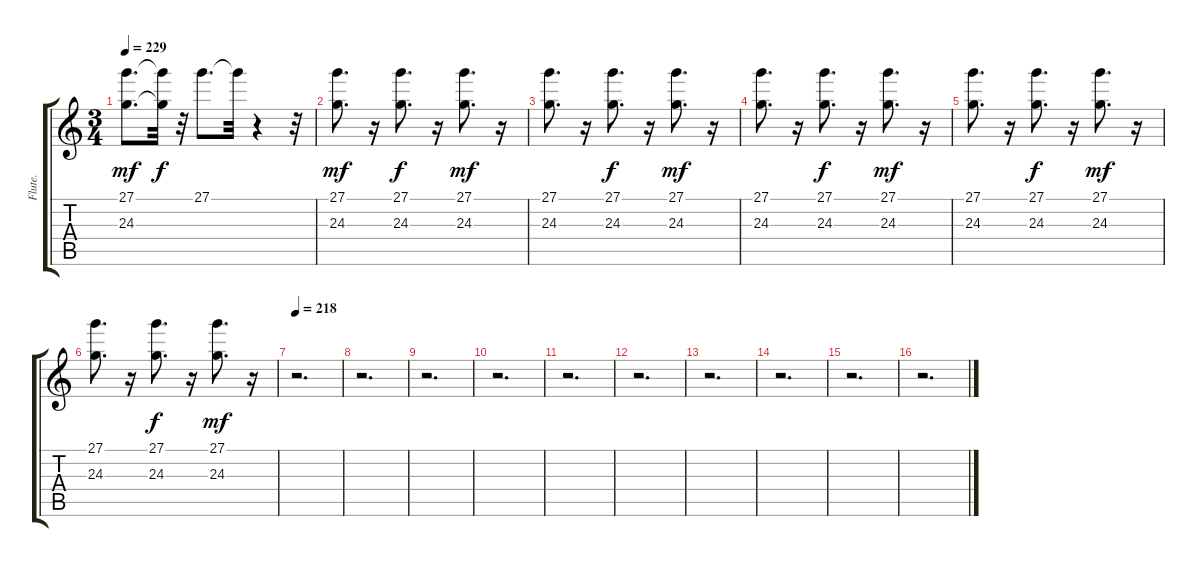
\track ("Flute." "Flute.") {instrument flute}
\staff {score tabs}
\tuning (E4 B3 G3 D3 A2 E2) {hide}
\ts (3 4)
\tempo 229
\clef g2
\ks c
(27.1 24.3).8{d dy mf} (27.1{t} 24.3{t}).32{dy f} r.32 27.1.8{d} 27.1{t}.32 r.4 r.32 |
(27.1 24.3).8{d dy mf} r.16 (27.1 24.3).8{d dy f} r.16 (27.1 24.3).8{d dy mf} r.16 |
(27.1 24.3).8{d} r.16 (27.1 24.3).8{d dy f} r.16 (27.1 24.3).8{d dy mf} r.16 |
(27.1 24.3).8{d} r.16 (27.1 24.3).8{d dy f} r.16 (27.1 24.3).8{d dy mf} r.16 |
(27.1 24.3).8{d} r.16 (27.1 24.3).8{d dy f} r.16 (27.1 24.3).8{d dy mf} r.16 |
(27.1 24.3).8{d} r.16 (27.1 24.3).8{d dy f} r.16 (27.1 24.3).8{d dy mf} r.16 |
\tempo 218
r.2{d} |
r.2{d} |
r.2{d} |
r.2{d} |
r.2{d} |
r.2{d} |
r.2{d} |
r.2{d} |
r.2{d} |
r.2{d}
